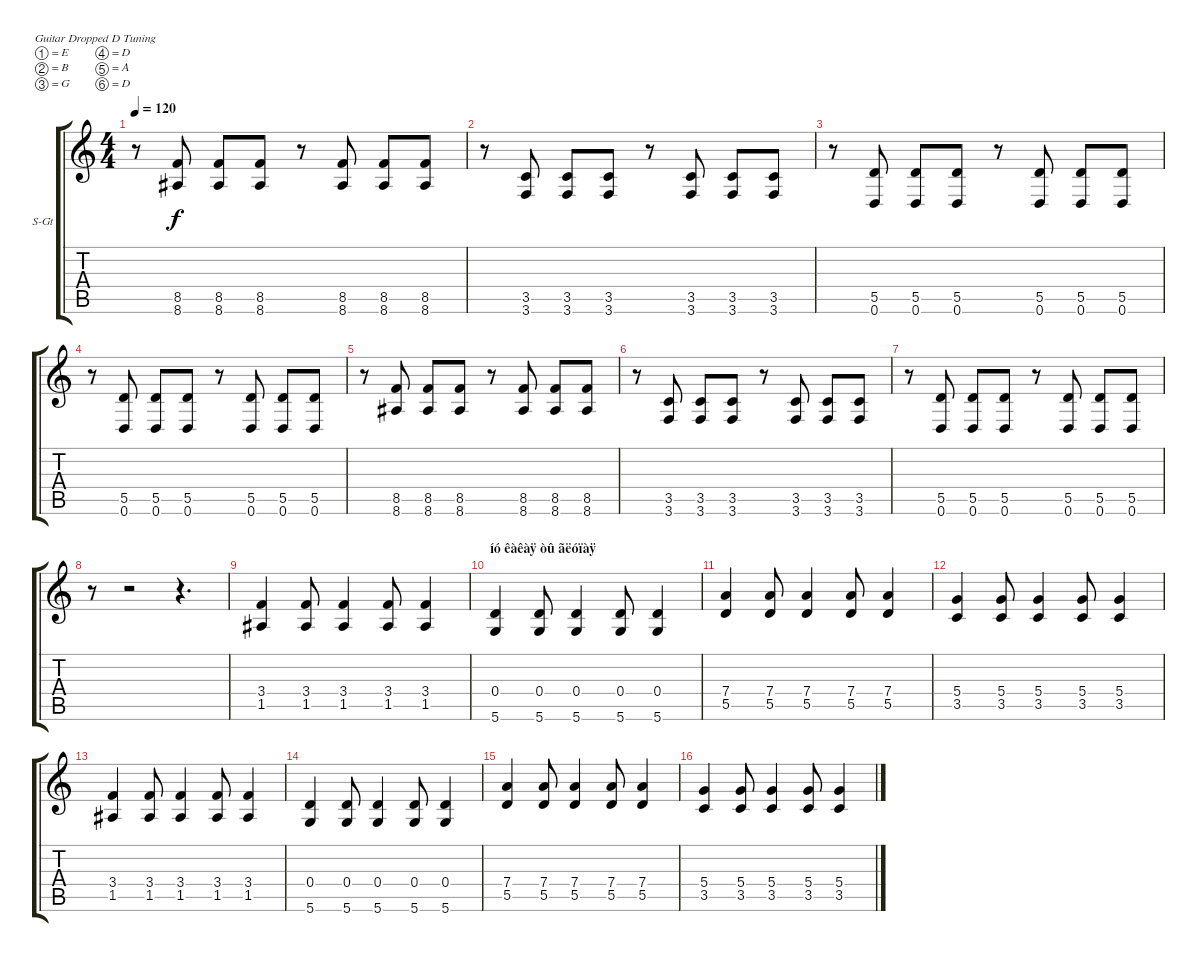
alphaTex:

\bracketExtendMode groupsimilarinstruments
\firstSystemTrackNameOrientation horizontal
\otherSystemsTrackNameOrientation horizontal
\track ("Äîðîæêà 1" "S-Gt") {instrument acousticguitarsteel}
\staff {score tabs}
\tuning (E4 B3 G3 D3 A2 D2)
\ts (4 4)
\tempo 120
\clef g2
\ks c
r.8{dy f} (8.5 8.6).8 (8.5 8.6).8 (8.5 8.6).8 r.8 (8.5 8.6).8 (8.5 8.6).8 (8.5 8.6).8 |
r.8 (3.5 3.6).8 (3.5 3.6).8 (3.5 3.6).8 r.8 (3.5 3.6).8 (3.5 3.6).8 (3.5 3.6).8 |
r.8 (5.5 0.6).8 (5.5 0.6).8 (5.5 0.6).8 r.8 (5.5 0.6).8 (5.5 0.6).8 (5.5 0.6).8 |
r.8 (5.5 0.6).8 (5.5 0.6).8 (5.5 0.6).8 r.8 (5.5 0.6).8 (5.5 0.6).8 (5.5 0.6).8 |
r.8 (8.5 8.6).8 (8.5 8.6).8 (8.5 8.6).8 r.8 (8.5 8.6).8 (8.5 8.6).8 (8.5 8.6).8 |
r.8 (3.5 3.6).8 (3.5 3.6).8 (3.5 3.6).8 r.8 (3.5 3.6).8 (3.5 3.6).8 (3.5 3.6).8 |
r.8 (5.5 0.6).8 (5.5 0.6).8 (5.5 0.6).8 r.8 (5.5 0.6).8 (5.5 0.6).8 (5.5 0.6).8 |
r.8 r.2 r.4{d} |
(3.4 1.5).4 (3.4 1.5).8 (3.4 1.5).4 (3.4 1.5).8 (3.4 1.5).4 |
\section ("" "íó êàêàÿ òû ãëóïàÿ")
(0.4 5.6).4 (0.4 5.6).8 (0.4 5.6).4 (0.4 5.6).8 (0.4 5.6).4 |
(7.4 5.5).4 (7.4 5.5).8 (7.4 5.5).4 (7.4 5.5).8 (7.4 5.5).4 |
(5.4 3.5).4 (5.4 3.5).8 (5.4 3.5).4 (5.4 3.5).8 (5.4 3.5).4 |
(3.4 1.5).4 (3.4 1.5).8 (3.4 1.5).4 (3.4 1.5).8 (3.4 1.5).4 |
(0.4 5.6).4 (0.4 5.6).8 (0.4 5.6).4 (0.4 5.6).8 (0.4 5.6).4 |
(7.4 5.5).4 (7.4 5.5).8 (7.4 5.5).4 (7.4 5.5).8 (7.4 5.5).4 |
(5.4 3.5).4 (5.4 3.5).8 (5.4 3.5).4 (5.4 3.5).8 (5.4 3.5).4
